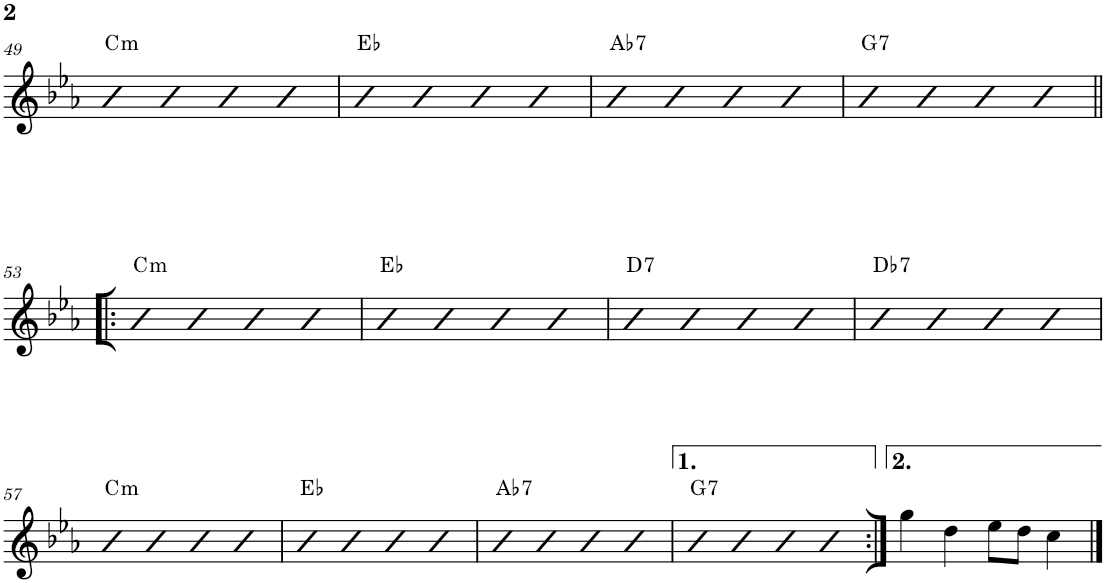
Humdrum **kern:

**kern	**harte
*part1	*part1
*staff1	*
*I"Piano	*
*I'Pno.	*
!!LO:PB:g=z
*clefG2	*
*k[b-e-a-]	*
*M4/4	*
=49	=49
!	!LO:H:kt=m
4b-	C:min
4b-	.
4b-	.
4b-	.
=50	=50
4b-	Eb:maj
4b-	.
4b-	.
4b-	.
=51	=51
!	!LO:H:kt=7
4b-	Ab:7
4b-	.
4b-	.
4b-	.
=52	=52
!	!LO:H:kt=7
4b-	G:7
4b-	.
4b-	.
4b-	.
!!LO:LB:g=z
=53!|:	=53!|:
!	!LO:H:kt=m
4b-	C:min
4b-	.
4b-	.
4b-	.
=54	=54
4b-	Eb:maj
4b-	.
4b-	.
4b-	.
=55	=55
!	!LO:H:kt=7
4b-	D:7
4b-	.
4b-	.
4b-	.
=56	=56
!	!LO:H:kt=7
4b-	Db:7
4b-	.
4b-	.
4b-	.
!!LO:LB:g=z
=57	=57
!	!LO:H:kt=m
4b-	C:min
4b-	.
4b-	.
4b-	.
=58	=58
4b-	Eb:maj
4b-	.
4b-	.
4b-	.
=59	=59
!	!LO:H:kt=7
4b-	Ab:7
4b-	.
4b-	.
4b-	.
=60	=60
!	!LO:H:kt=7
4b-	G:7
4b-	.
4b-	.
4b-	.
=61:|!	=61:|!
4gg\	.
4dd\	.
8ee-\L	.
8dd\J	.
4cc\	.
==	==
*-	*-
